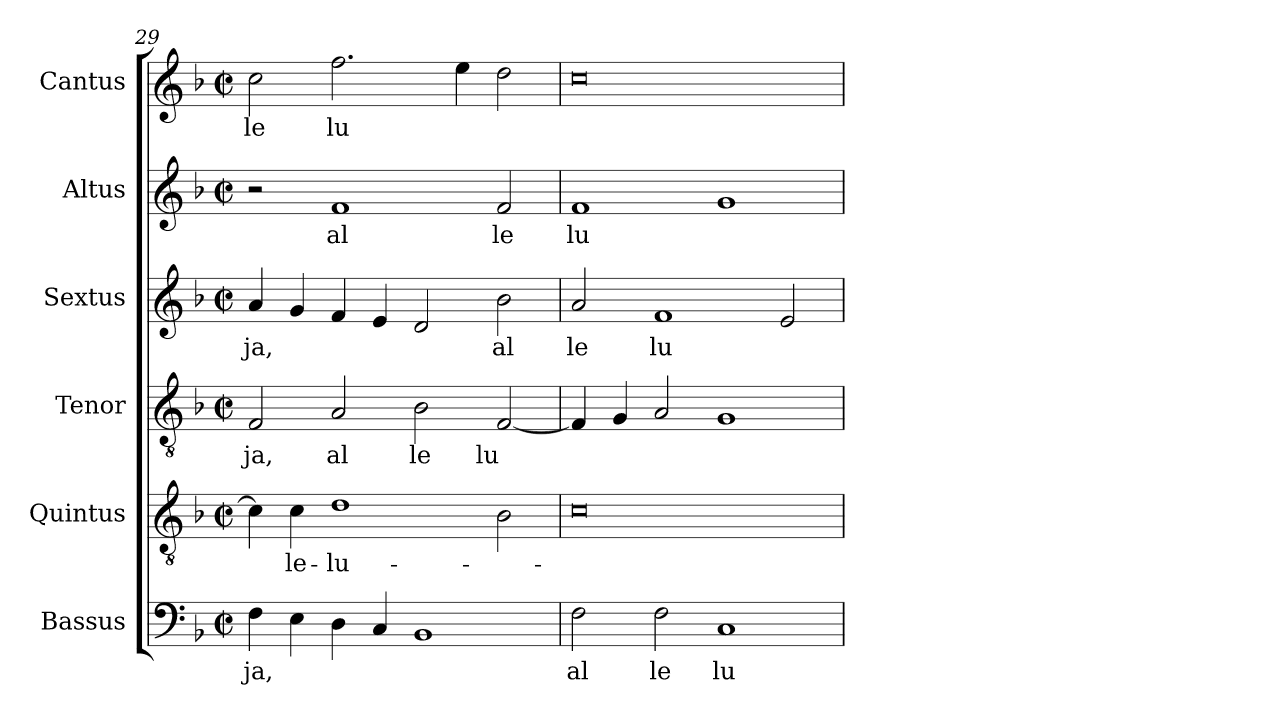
**kern	**text	**kern	**text	**kern	**text	**kern	**text	**kern	**text	**kern	**text
*part6	*part6	*part5	*part5	*part4	*part4	*part3	*part3	*part2	*part2	*part1	*part1
*staff6	*staff6	*staff5	*staff5	*staff4	*staff4	*staff3	*staff3	*staff2	*staff2	*staff1	*staff1
*I"Bassus	*	*I"Quintus	*	*I"Tenor	*	*I"Sextus	*	*I"Altus	*	*I"Cantus	*
*clefF4	*	*clefGv2	*	*clefGv2	*	*clefG2	*	*clefG2	*	*clefG2	*
*k[b-]	*	*k[b-]	*	*k[b-]	*	*k[b-]	*	*k[b-]	*	*k[b-]	*
*F:	*	*F:	*	*F:	*	*F:	*	*F:	*	*F:	*
*M2/2	*	*M2/2	*	*M2/2	*	*M2/2	*	*M2/2	*	*M2/2	*
*met(c|)	*	*met(c|)	*	*met(c|)	*	*met(c|)	*	*met(c|)	*	*met(c|)	*
=29	=29	=29	=29	=29	=29	=29	=29	=29	=29	=29	=29
!	!LO:LY:b:cj	!	!	!	!LO:LY:b:cj	!	!LO:LY:b:cj	!	!	!	!LO:LY:b:cj
4F\	ja,	4c\]	.	2F/	ja,	4a/	ja,	2r	.	2cc\	le
!	!	!	!LO:LY:b:cj	!	!	!	!	!	!	!	!
4E\	.	4c\	-le-	.	.	4g/	.	.	.	.	.
!	!	!	!LO:LY:b:cj	!	!LO:LY:b:cj	!	!	!	!LO:LY:b:cj	!	!LO:LY:b:cj
4D\	.	1d	-lu-	2A/	al	4f/	.	1f	al	2.ff\	lu
4C/	.	.	.	.	.	4e/	.	.	.	.	.
!	!	!	!	!	!LO:LY:b:cj	!	!	!	!	!	!
1BB-	.	.	.	2B-\	le	2d/	.	.	.	.	.
.	.	.	.	.	.	.	.	.	.	4ee\	.
!	!	!	!	!	!LO:LY:b:cj	!	!LO:LY:b:cj	!	!LO:LY:b:cj	!	!
.	.	2B-\	.	[<2F/	lu	2b-\	al	2f/	le	2dd\	.
=30	=30	=30	=30	=30	=30	=30	=30	=30	=30	=30	=30
!	!LO:LY:b:cj	!	!	!	!	!	!LO:LY:b:cj	!	!LO:LY:b:cj	!	!
2F\	al	0c	.	4F/]	.	2a/	le	1f	lu	0cc	.
.	.	.	.	4G/	.	.	.	.	.	.	.
!	!LO:LY:b:cj	!	!	!	!	!	!LO:LY:b:cj	!	!	!	!
2F\	le	.	.	2A/	.	1f	lu	.	.	.	.
!	!LO:LY:b:cj	!	!	!	!	!	!	!	!	!	!
1C	lu	.	.	1G	.	.	.	1g	.	.	.
.	.	.	.	.	.	2e/	.	.	.	.	.
=	=	=	=	=	=	=	=	=	=	=	=
*-	*-	*-	*-	*-	*-	*-	*-	*-	*-	*-	*-
